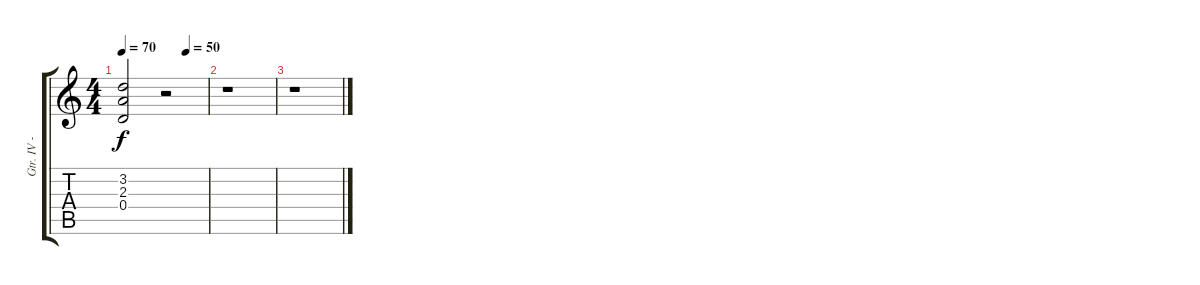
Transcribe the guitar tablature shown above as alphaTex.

\track ("Gtr. IV - Overdrive" "Gtr. IV - ") {instrument overdrivenguitar}
\staff {score tabs}
\tuning (E4 B3 G3 D3 A2 E2) {hide}
\ts (4 4)
\tempo 70
\tempo (50 0.75)
\clef g2
\ks c
(3.2{t} 2.3{t} 0.4{t}).2{dy f} r.2 |
r.1 |
r.1
